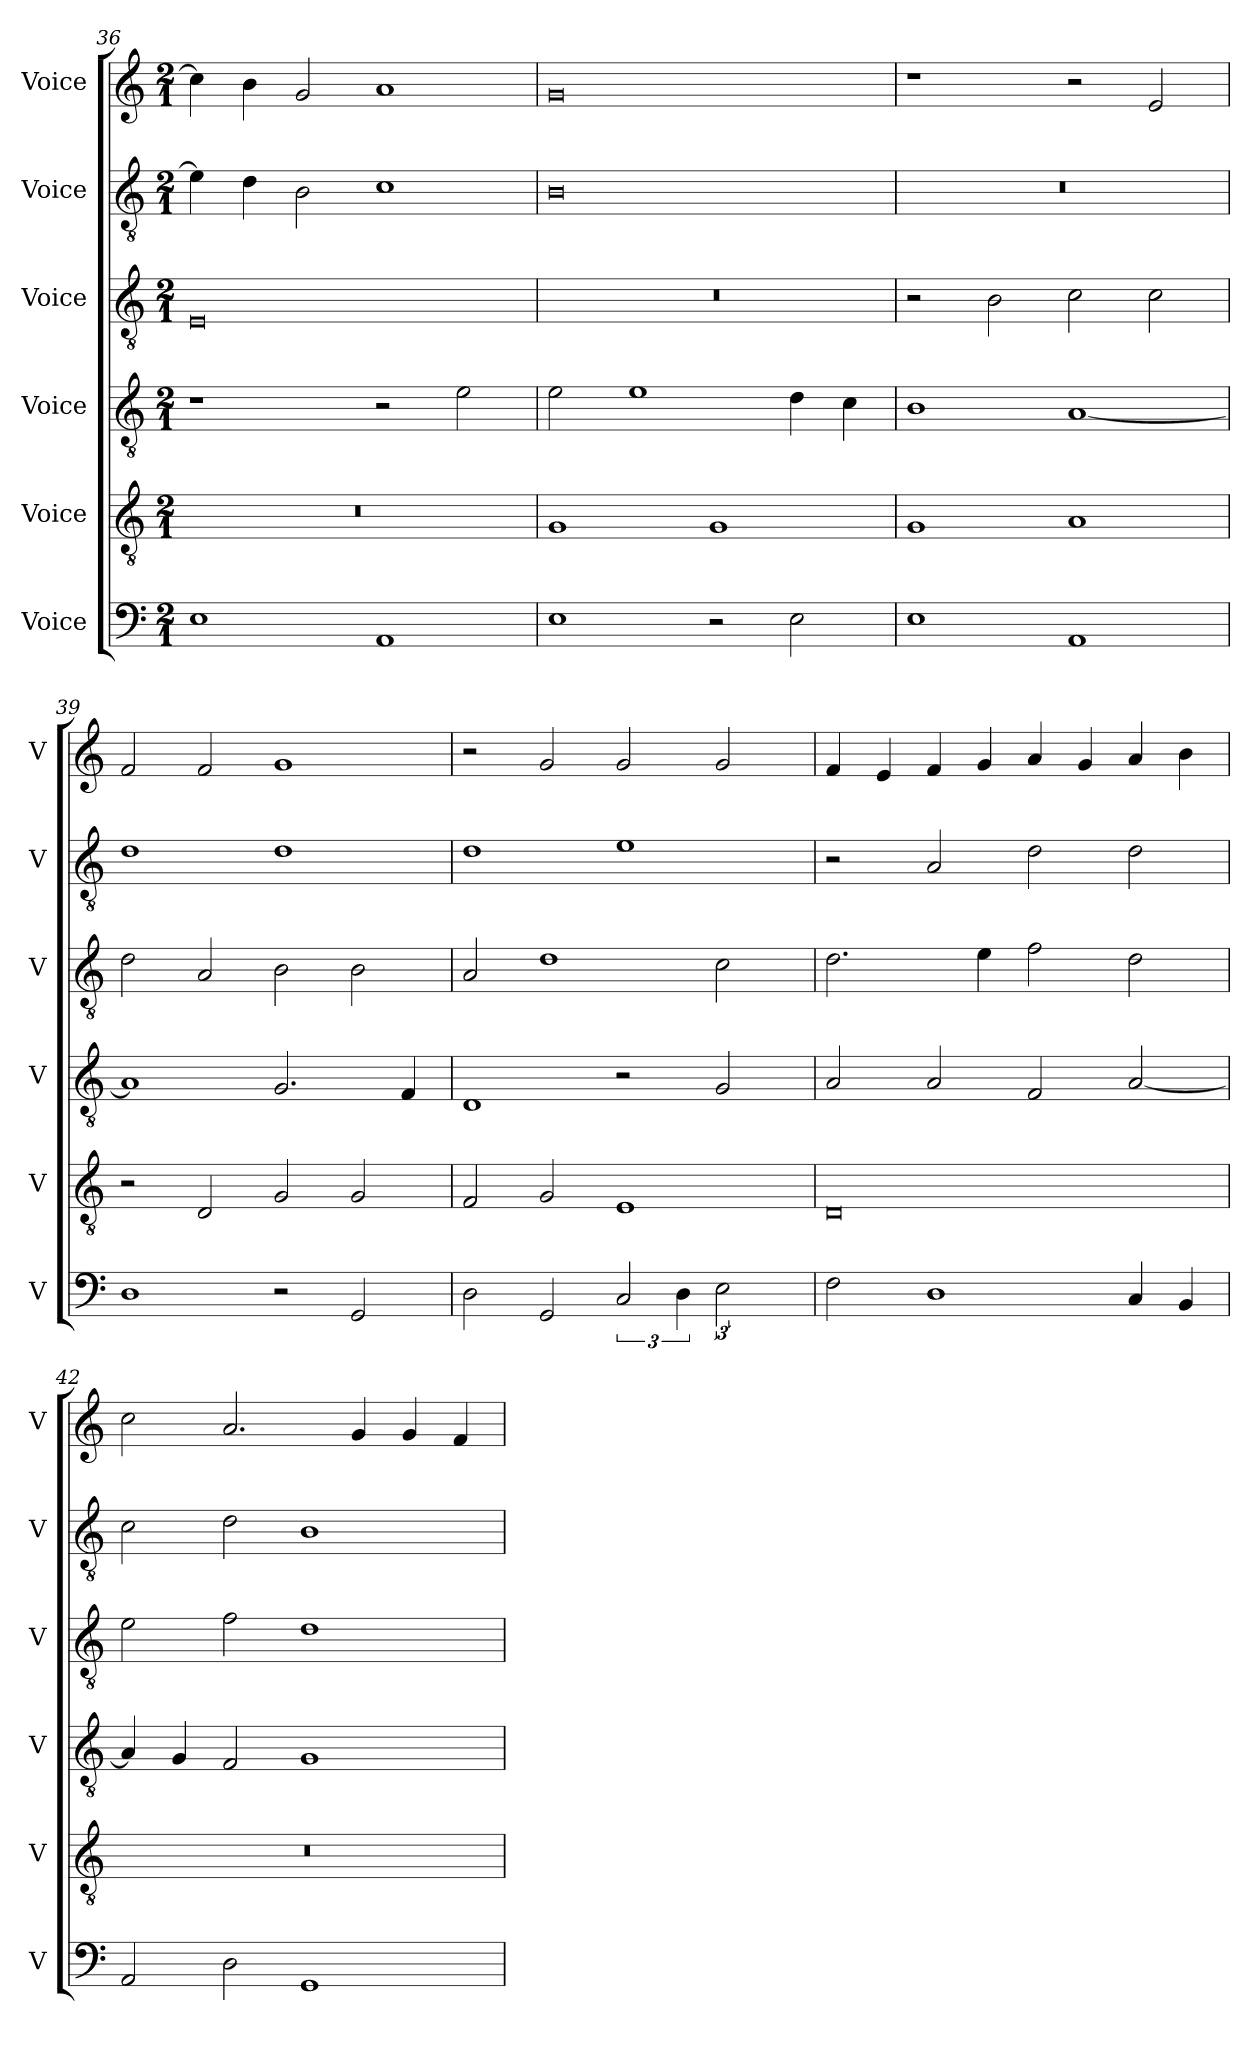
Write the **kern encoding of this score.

**kern	**kern	**kern	**kern	**kern	**kern
*part6	*part5	*part4	*part3	*part2	*part1
*staff6	*staff5	*staff4	*staff3	*staff2	*staff1
*I"Voice	*I"Voice	*I"Voice	*I"Voice	*I"Voice	*I"Voice
*I'V	*I'V	*I'V	*I'V	*I'V	*I'V
*clefF4	*clefGv2	*clefGv2	*clefGv2	*clefGv2	*clefG2
*k[]	*k[]	*k[]	*k[]	*k[]	*k[]
*M2/1	*M2/1	*M2/1	*M2/1	*M2/1	*M2/1
=36	=36	=36	=36	=36	=36
1E	0r	1r	0E	4e\]	4cc\]
.	.	.	.	4d\	4b\
.	.	.	.	2B\	2g/
1AA	.	2r	.	1c	1a
.	.	2e\	.	.	.
!!LO:LB:g=z
=37	=37	=37	=37	=37	=37
1E	1G	2e\	0r	0B	0g
.	.	1e	.	.	.
2r	1G	.	.	.	.
2E\	.	4d\	.	.	.
.	.	4c\	.	.	.
=38	=38	=38	=38	=38	=38
1E	1G	1B	2r	0r	1r
.	.	.	2B\	.	.
1AA	1A	[1A	2c\	.	2r
.	.	.	2c\	.	2e/
=39	=39	=39	=39	=39	=39
1D	2r	1A]	2d\	1d	2f/
.	2D/	.	2A/	.	2f/
2r	2G/	2.G/	2B\	1d	1g
2GG/	2G/	.	2B\	.	.
.	.	4F/	.	.	.
=40	=40	=40	=40	=40	=40
2D\	2F/	1D	2A/	1d	2r
2GG/	2G/	.	1d	.	2g/
3C/	1E	2r	.	1e	2g/
6D\	.	.	.	.	.
3E\	.	2G/	2c\	.	2g/
!LO:N:vis=8..	!	!	!	!	!
6ryy	.	.	.	.	.
!!LO:PB:g=z
=41	=41	=41	=41	=41	=41
2F\	0D	2A/	2.d\	2r	4f/
.	.	.	.	.	4e/
1D	.	2A/	.	2A/	4f/
.	.	.	4e\	.	4g/
.	.	2F/	2f\	2d\	4a/
.	.	.	.	.	4g/
4C/	.	[2A/	2d\	2d\	4a/
4BB/	.	.	.	.	4b\
=42	=42	=42	=42	=42	=42
2AA/	0r	4A/]	2e\	2c\	2cc\
.	.	4G/	.	.	.
2D\	.	2F/	2f\	2d\	2.a/
1GG	.	1G	1d	1B	.
.	.	.	.	.	4g/
.	.	.	.	.	4g/
.	.	.	.	.	4f/
=	=	=	=	=	=
*-	*-	*-	*-	*-	*-
